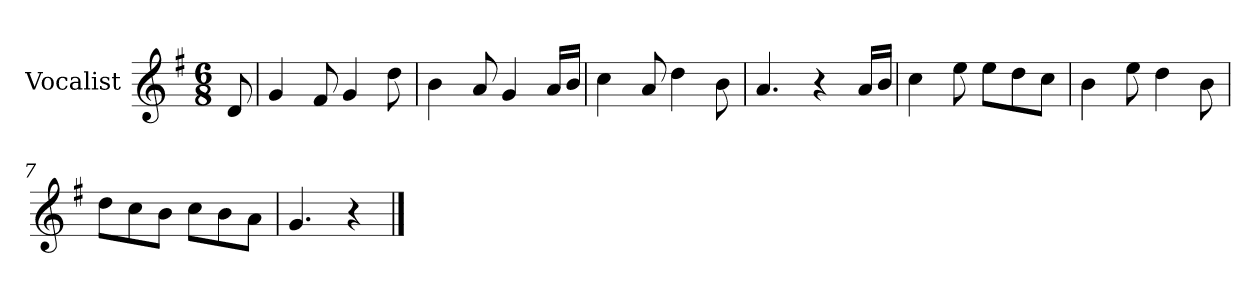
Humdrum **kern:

**kern
*part1
*staff1
*I"Vocalist
*k[f#]
*G:
*M6/8
=
8d
=1
4g
8f#
4g
8dd
=2
4b
8a
4g
16aLL
16bJJ
=3
4cc
8a
4dd
8b
=4
4.a
4r
16aLL
16bJJ
=5
4cc
8ee
8eeL
8dd
8ccJ
=6
4b
8ee
4dd
8b
=7
8ddL
8cc
8bJ
8ccL
8b
8aJ
=8
4.g
4r
==
*-
